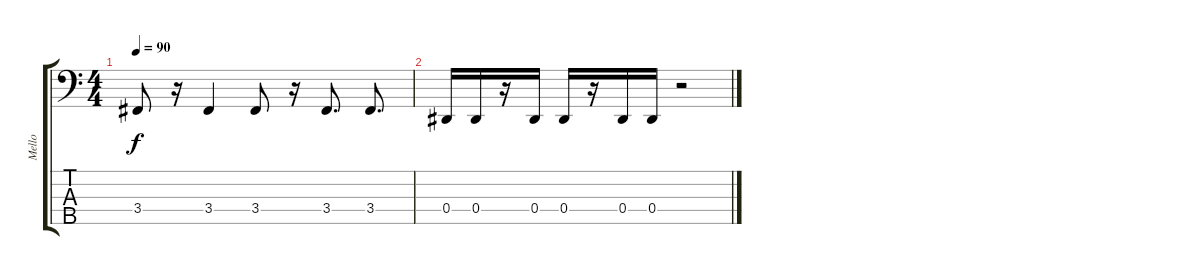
\track ("Mello" "Mello") {instrument electricbassfinger}
\staff {score tabs}
\tuning (Gb2 Db2 Ab1 Eb1 Bb0) {hide}
\ts (4 4)
\tempo 90
\clef f4
\ks c
3.4.8{dy f} r.16 3.4.4 3.4.8 r.16 3.4.8{d} 3.4.8{d} |
0.4.16 0.4.16 r.16 0.4.16 0.4.16 r.16 0.4.16 0.4.16 r.2
